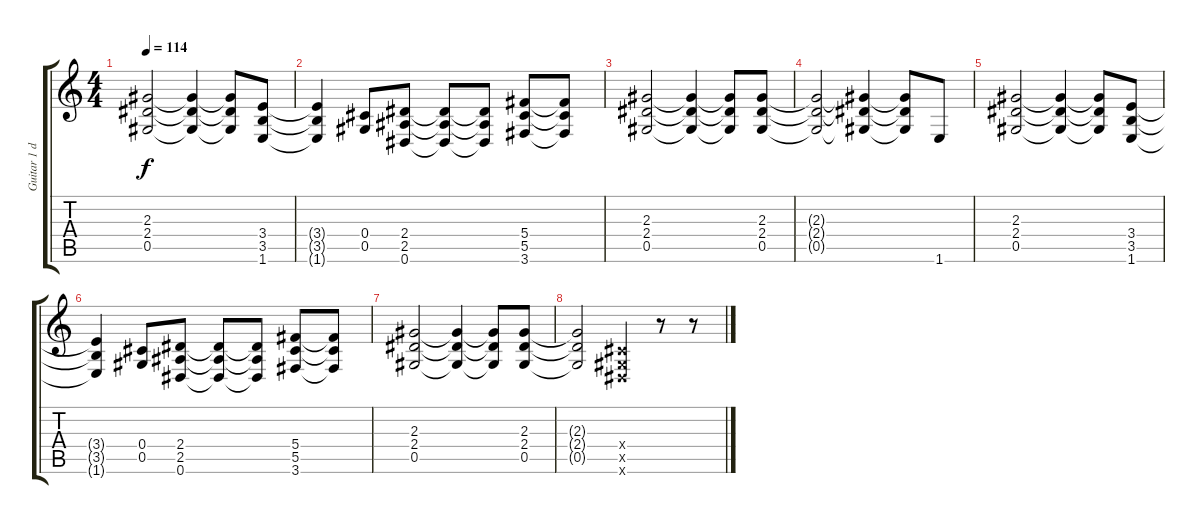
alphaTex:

\track ("Guitar 1 d" "Guitar 1 d") {instrument distortionguitar}
\staff {score tabs}
\tuning (Eb4 Bb3 Gb3 Db3 Ab2 Eb2) {hide}
\ts (4 4)
\tempo 114
\clef g2
\ks c
(2.3 2.4 0.5).2{dy f} (2.3{t} 2.4{t} 0.5{t}).4 (2.3{t} 2.4{t} 0.5{t}).8 (3.4 3.5 1.6).8 |
(3.4{t} 3.5{t} 1.6{t}).4 (0.4 0.5).8 (2.4 2.5 0.6).8 (2.4{t} 2.5{t} 0.6{t}).8 (2.4{t} 2.5{t} 0.6{t}).8 (5.4 5.5 3.6).8 (5.4{t} 5.5{t} 3.6{t}).8 |
(2.3 2.4 0.5).2 (2.3{t} 2.4{t} 0.5{t}).4 (2.3{t} 2.4{t} 0.5{t}).8 (2.3 2.4 0.5).8 |
(2.3{t} 2.4{t} 0.5{t}).2 (2.3{t} 2.4{t} 0.5{t}).4 (2.3{t} 2.4{t} 0.5{t}).8 1.6.8 |
(2.3 2.4 0.5).2 (2.3{t} 2.4{t} 0.5{t}).4 (2.3{t} 2.4{t} 0.5{t}).8 (3.4 3.5 1.6).8 |
(3.4{t} 3.5{t} 1.6{t}).4 (0.4 0.5).8 (2.4 2.5 0.6).8 (2.4{t} 2.5{t} 0.6{t}).8 (2.4{t} 2.5{t} 0.6{t}).8 (5.4 5.5 3.6).8 (5.4{t} 5.5{t} 3.6{t}).8 |
(2.3 2.4 0.5).2 (2.3{t} 2.4{t} 0.5{t}).4 (2.3{t} 2.4{t} 0.5{t}).8 (2.3 2.4 0.5).8 |
(2.3{t} 2.4{t} 0.5{t}).2 (0.4{x} 0.5{x} 0.6{x}).4 r.8 r.8
